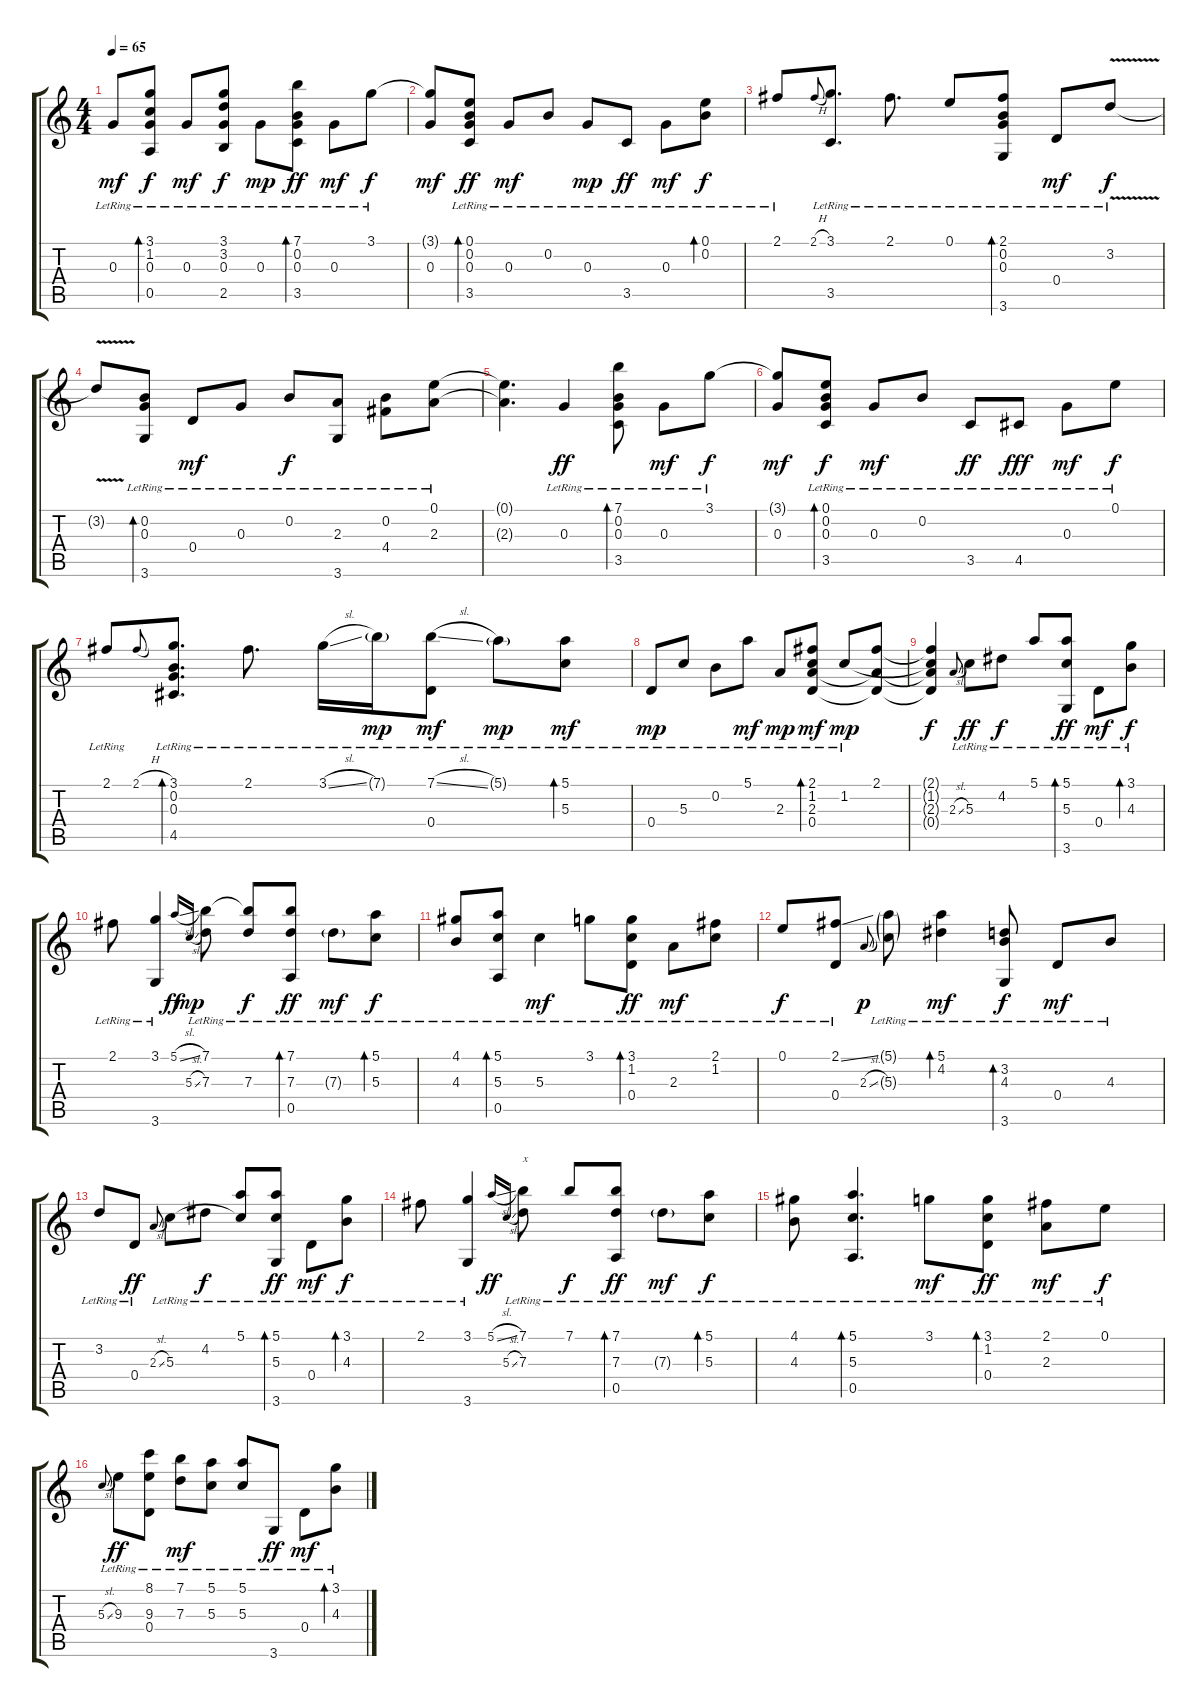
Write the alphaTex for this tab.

\track "" {instrument acousticguitarsteel}
\staff {score tabs}
\tuning (E4 B3 G3 D3 A2 E2) {hide}
\ts (4 4)
\tempo 65
\clef g2
\ks c
0.3{lr}.8{dy mf} (3.1{lr} 1.2{lr} 0.3{lr} 0.5{lr}).8{bd 240 dy f} 0.3{lr}.8{dy mf} (3.1{lr} 3.2{lr} 0.3{lr} 2.5{lr}).8{dy f} 0.3{lr}.8{dy mp} (7.1{lr} 0.2{lr} 0.3{lr} 3.5{lr}).8{bd 240 dy ff} 0.3{lr}.8{dy mf} 3.1{lr}.8{dy f} |
(3.1{t} 0.3).8{dy mf} (0.1{lr} 0.2{lr} 0.3{lr} 3.5{lr}).8{bd 240 dy ff} 0.3{lr}.8{dy mf} 0.2{lr}.8 0.3{lr}.8{dy mp} 3.5{lr}.8{dy ff} 0.3{lr}.8{dy mf} (0.1{lr} 0.2{lr}).8{bd 240 dy f} |
2.1{lr}.8 2.1{h}.8{gr onbeat} (3.1{lr} 3.5{lr}).8{d} 2.1{lr}.8{d} 0.1{lr}.8 (2.1{lr} 0.2{lr} 0.3{lr} 3.6{lr}).8{bd 240} 0.4{lr}.8{dy mf} 3.2{v lr}.8{dy f} |
3.2{t}.8 (0.2{lr} 0.3{lr} 3.6{lr}).8{bd 240} 0.4{lr}.8{dy mf} 0.3{lr}.8 0.2{lr}.8{dy f} (2.3{lr} 3.6{lr}).8 (0.2{lr} 4.4{lr}).8 (0.1{lr} 2.3{lr}).8 |
(0.1{t} 2.3{t}).4{d} 0.3{lr}.4{dy ff} (7.1{lr} 0.2{lr} 0.3{lr} 3.5{lr}).8{bd 240} 0.3{lr}.8{dy mf} 3.1{lr}.8{dy f} |
(3.1{t} 0.3).8{dy mf} (0.1{lr} 0.2{lr} 0.3{lr} 3.5{lr}).8{bd 240 dy f} 0.3{lr}.8{dy mf} 0.2{lr}.8 3.5{lr}.8{dy ff} 4.5{lr}.8{dy fff} 0.3{lr}.8{dy mf} 0.1{lr}.8{dy f} |
2.1{lr}.8 2.1{h}.8{gr onbeat} (3.1{lr} 0.2{lr} 0.3{lr} 4.5{lr}).8{d bd 120} 2.1{lr}.8{d} 3.1{sl lr}.16 7.1{g lr}.16{dy mp} (7.1{sl lr} 0.4{lr}).8{dy mf} 5.1{g lr}.8{dy mp} (5.1{lr} 5.3).8{bd 240 dy mf} |
0.4{lr}.8{dy mp} 5.3{lr}.8 0.2{lr}.8 5.1{lr}.8{dy mf} 2.3{lr}.8{dy mp} (2.1{lr} 1.2{lr} 2.3{lr} 0.4{lr}).8{bd 240 dy mf} 1.2{lr}.8{dy mp} (2.1 2.3{t} 0.4{t}).8 |
(2.1{t} 1.2{t} 2.3{t} 0.4{t}).4{dy f} 2.3{sl}.8{gr onbeat} 5.3{lr}.8{dy ff} 4.2{lr}.8{dy f} 5.1{lr}.8 (5.1{lr} 5.3{lr} 3.6{lr}).8{bd 240 dy ff} 0.4{lr}.8{dy mf} (3.1{lr} 4.3{lr}).8{bd 240 dy f} |
2.1{lr}.8 (3.1{lr} 3.6{lr}).4 5.1{sl}.16{gr onbeat dy ff} 5.3{sl}.16{gr onbeat dy mp} (7.1{lr} 7.3{lr}).8 (7.1{t} 7.3{lr}).8{dy f} (7.1{lr} 7.3{lr} 0.5{lr}).8{bd 240 dy ff} 7.3{g lr}.8{dy mf} (5.1{lr} 5.3{lr}).8{bd 240 dy f} |
(4.1{lr} 4.3{lr}).8 (5.1{lr} 5.3{lr} 0.5{lr}).8{bd 240} 5.3{lr}.4{dy mf} 3.1{lr}.8 (3.1{lr} 1.2{lr} 0.4{lr}).8{bd 240 dy ff} 2.3{lr}.8{dy mf} (2.1{lr} 1.2).8 |
0.1{lr}.8{dy f} (2.1{ss lr} 0.4{lr}).8 2.3{sl}.8{gr onbeat dy p} (5.1{g lr} 5.3{g lr}).8 (5.1{lr} 4.2{lr}).4{bd 240 dy mf} (3.2{lr} 4.3{lr} 3.6{lr}).8{bd 240 dy f} 0.4{lr}.8{dy mf} 4.3{lr}.8 |
3.2{lr}.8 0.4{lr}.8{dy ff} 2.3{sl}.8{gr onbeat} 5.3{lr}.8 4.2{lr}.8{dy f} (5.1{lr} 5.3{t}).8 (5.1{lr} 5.3{lr} 3.6{lr}).8{bd 240 dy ff} 0.4{lr}.8{dy mf} (3.1{lr} 4.3{lr}).8{bd 240 dy f} |
2.1{lr}.8 (3.1{lr} 3.6{lr}).4 5.1{sl}.16{gr onbeat dy ff} 5.3{sl}.16{gr onbeat} (7.1{lr} 7.3{lr}).8{txt "x"} 7.1{lr}.8{dy f} (7.1{lr} 7.3{lr} 0.5{lr}).8{bd 240 dy ff} 7.3{g lr}.8{dy mf} (5.1{lr} 5.3{lr}).8{bd 240 dy f} |
(4.1{lr} 4.3{lr}).8 (5.1{lr} 5.3{lr} 0.5{lr}).4{d bd 240} 3.1{lr}.8{dy mf} (3.1{lr} 1.2{lr} 0.4{lr}).8{bd 240 dy ff} (2.1 2.3{lr}).8{dy mf} 0.1{lr}.8{dy f} |
5.3{sl}.8{gr onbeat} 9.3{lr}.8{dy ff} (8.1{lr} 9.3 0.4{lr}).8 (7.1{lr} 7.3).8{dy mf} (5.1{lr} 5.3{lr}).8 (5.1{lr} 5.3{lr}).8 3.6{lr}.8{dy ff} 0.4{lr}.8{dy mf} (3.1 4.3{lr}).8{bd 240}
